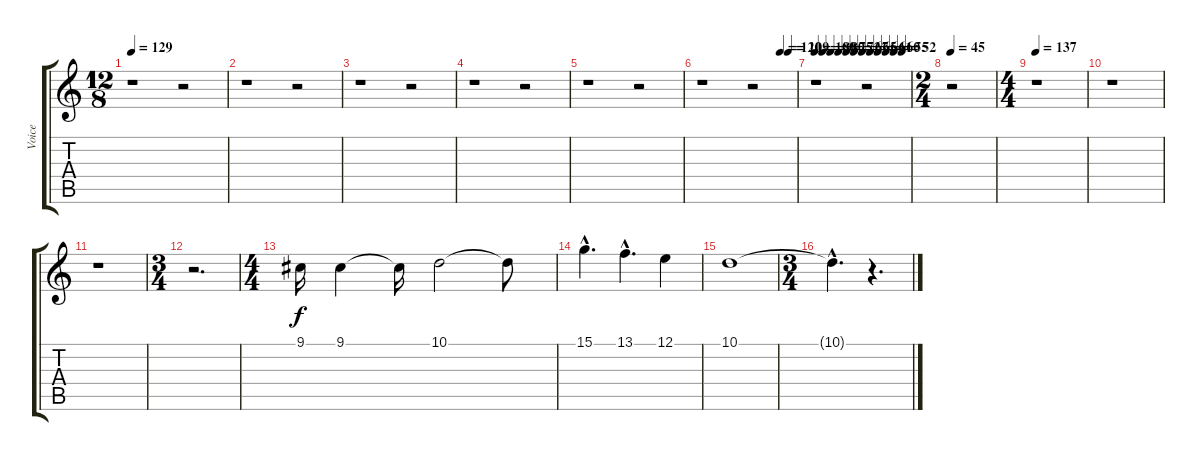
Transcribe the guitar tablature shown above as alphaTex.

\track ("Voice" "Voice") {instrument churchorgan}
\staff {score tabs}
\tuning (E4 B3 G3 D3 A2 E2) {hide}
\ts (12 8)
\tempo 129
\clef g2
\ks c
r.1{dy f} r.2 |
r.1 r.2 |
r.1 r.2 |
r.1 r.2 |
r.1 r.2 |
\tempo (120 0.8333333333333334)
\tempo (109 0.9166666666666666)
r.1 r.2 |
\tempo 100
\tempo (89 0.08333333333333333)
\tempo (80 0.16666666666666666)
\tempo (75 0.25)
\tempo (72 0.3333333333333333)
\tempo (67 0.4166666666666667)
\tempo (65 0.5)
\tempo (64 0.5833333333333334)
\tempo (61 0.6666666666666666)
\tempo (60 0.75)
\tempo (55 0.8333333333333334)
\tempo (52 0.9166666666666666)
r.1 r.2 |
\ts (2 4)
\tempo 45
r.2 |
\ts (4 4)
\tempo 137
r.1 |
r.1 |
r.1 |
\ts (3 4)
r.2{d} |
\ts (4 4)
9.1.16 9.1.4 9.1{t}.16 10.1.2 10.1{t}.8 |
15.1{hac}.4{d} 13.1{hac}.4{d} 12.1.4 |
10.1.1 |
\ts (3 4)
10.1{hac t}.4{d} r.4{d}
